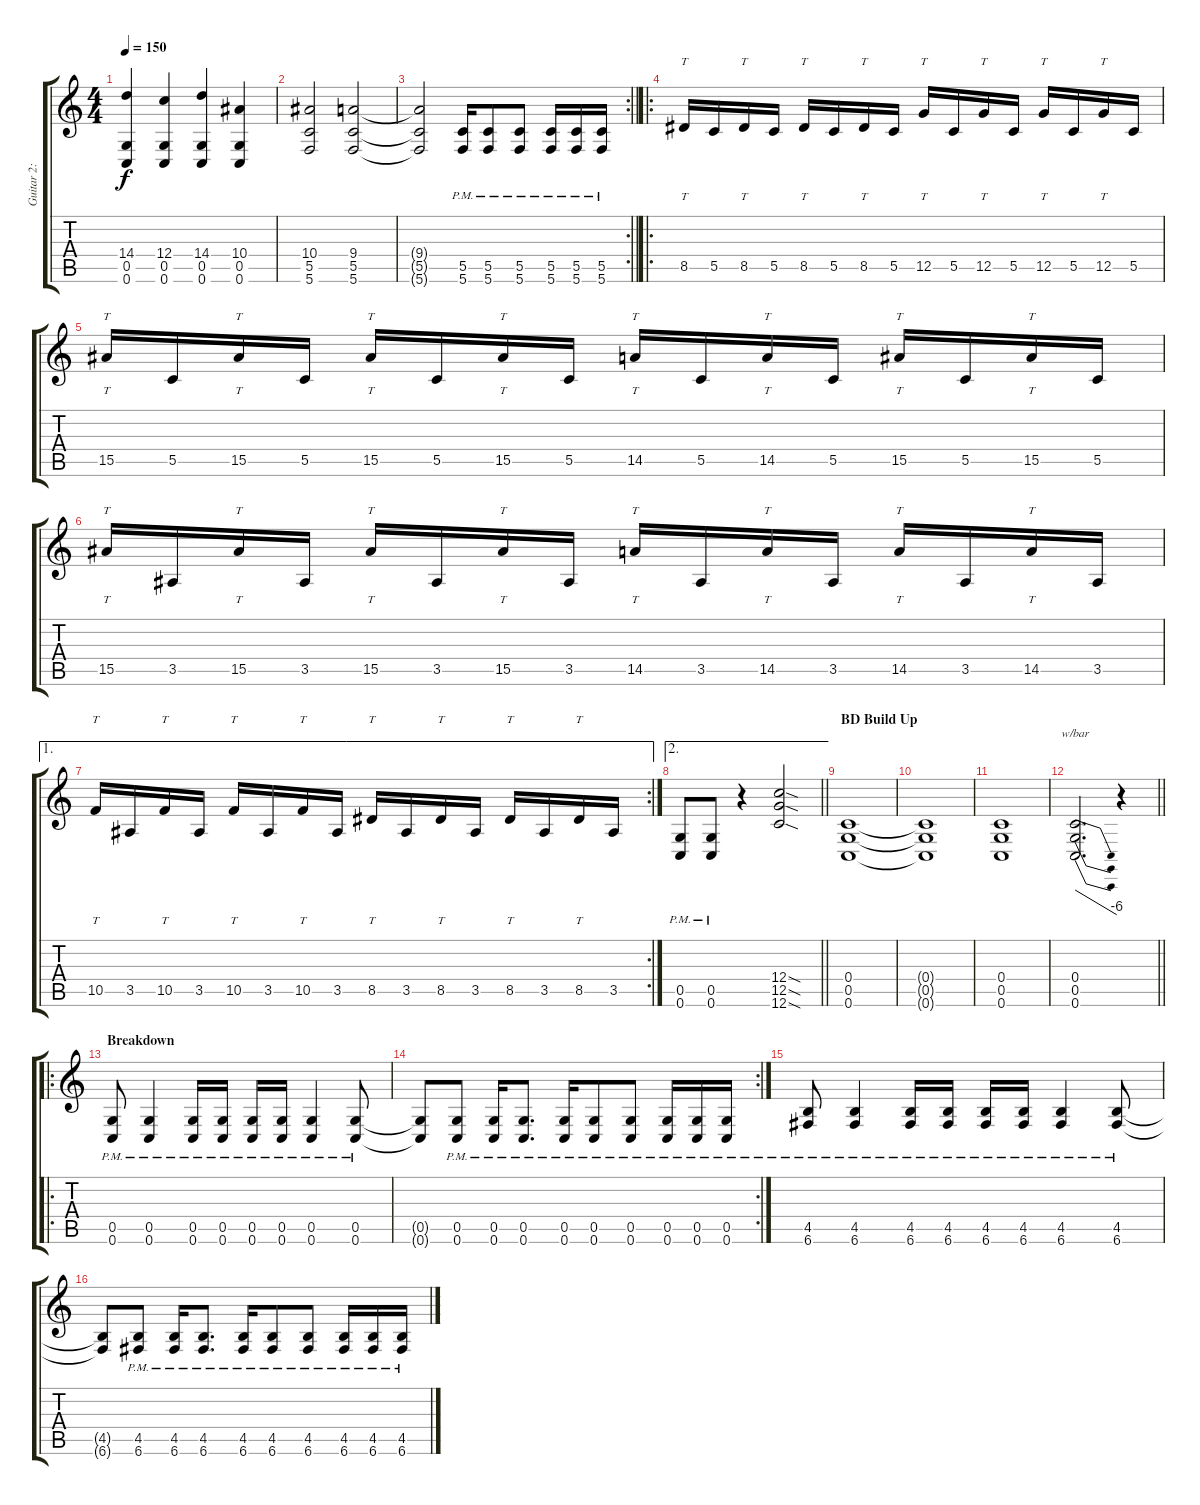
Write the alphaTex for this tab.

\track ("Guitar 2: Johan" "Guitar 2: ") {instrument overdrivenguitar}
\staff {score tabs}
\tuning (D4 A3 F3 C3 G2 C2) {hide}
\ts (4 4)
\tempo 150
\clef g2
\ks c
(14.4 0.5 0.6).4{dy f} (12.4 0.5 0.6).4 (14.4 0.5 0.6).4 (10.4 0.5 0.6).4 |
(10.4 5.5 5.6).2 (9.4 5.5 5.6).2 |
\rc 2
\barLineRight lightlight
(9.4{t} 5.5{t} 5.6{t}).2 (5.5{pm} 5.6).16 (5.5{pm} 5.6).8 (5.5{pm} 5.6).8 (5.5{pm} 5.6).16 (5.5{pm} 5.6).16 (5.5{pm} 5.6).16 |
\ro
\section ("" "")
8.5.16{tt} 5.5.16 8.5.16{tt} 5.5.16 8.5.16{tt} 5.5.16 8.5.16{tt} 5.5.16 12.5.16{tt} 5.5.16 12.5.16{tt} 5.5.16 12.5.16{tt} 5.5.16 12.5.16{tt} 5.5.16 |
15.5.16{tt} 5.5.16 15.5.16{tt} 5.5.16 15.5.16{tt} 5.5.16 15.5.16{tt} 5.5.16 14.5.16{tt} 5.5.16 14.5.16{tt} 5.5.16 15.5.16{tt} 5.5.16 15.5.16{tt} 5.5.16 |
15.5.16{tt} 3.5.16 15.5.16{tt} 3.5.16 15.5.16{tt} 3.5.16 15.5.16{tt} 3.5.16 14.5.16{tt} 3.5.16 14.5.16{tt} 3.5.16 14.5.16{tt} 3.5.16 14.5.16{tt} 3.5.16 |
\ae 1
\rc 2
10.5.16{tt} 3.5.16 10.5.16{tt} 3.5.16 10.5.16{tt} 3.5.16 10.5.16{tt} 3.5.16 8.5.16{tt} 3.5.16 8.5.16{tt} 3.5.16 8.5.16{tt} 3.5.16 8.5.16{tt} 3.5.16 |
\ae 2
\barLineRight lightlight
(0.5{pm} 0.6).8 (0.5{pm} 0.6).8 r.4 (12.4{sod} 12.5{sod} 12.6{sod}).2 |
\section ("" "BD Build Up")
(0.4 0.5 0.6).1 |
(0.4{t} 0.5{t} 0.6{t}).1 |
(0.4 0.5 0.6).1 |
\barLineRight lightlight
(0.4 0.5 0.6).2{d tbe (dive default 0 0 60 -24)} r.4 |
\ro
\section ("" "Breakdown")
(0.5{pm} 0.6).8 (0.5{pm} 0.6).4 (0.5{pm} 0.6).16 (0.5{pm} 0.6).16 (0.5{pm} 0.6).16 (0.5{pm} 0.6).16 (0.5{pm} 0.6).4 (0.5{pm} 0.6).8 |
\rc 2
(0.5{t} 0.6{t}).8 (0.5{pm} 0.6).8 (0.5{pm} 0.6).16 (0.5{pm} 0.6).8{d} (0.5{pm} 0.6).16 (0.5{pm} 0.6).8 (0.5{pm} 0.6).8 (0.5{pm} 0.6).16 (0.5{pm} 0.6).16 (0.5{pm} 0.6).16 |
(4.5{pm} 6.6).8 (4.5{pm} 6.6).4 (4.5{pm} 6.6).16 (4.5{pm} 6.6).16 (4.5{pm} 6.6).16 (4.5{pm} 6.6).16 (4.5{pm} 6.6).4 (4.5{pm} 6.6).8 |
(4.5{t} 6.6{t}).8 (4.5{pm} 6.6).8 (4.5{pm} 6.6).16 (4.5{pm} 6.6).8{d} (4.5{pm} 6.6).16 (4.5{pm} 6.6).8 (4.5{pm} 6.6).8 (4.5{pm} 6.6).16 (4.5{pm} 6.6).16 (4.5{pm} 6.6).16
